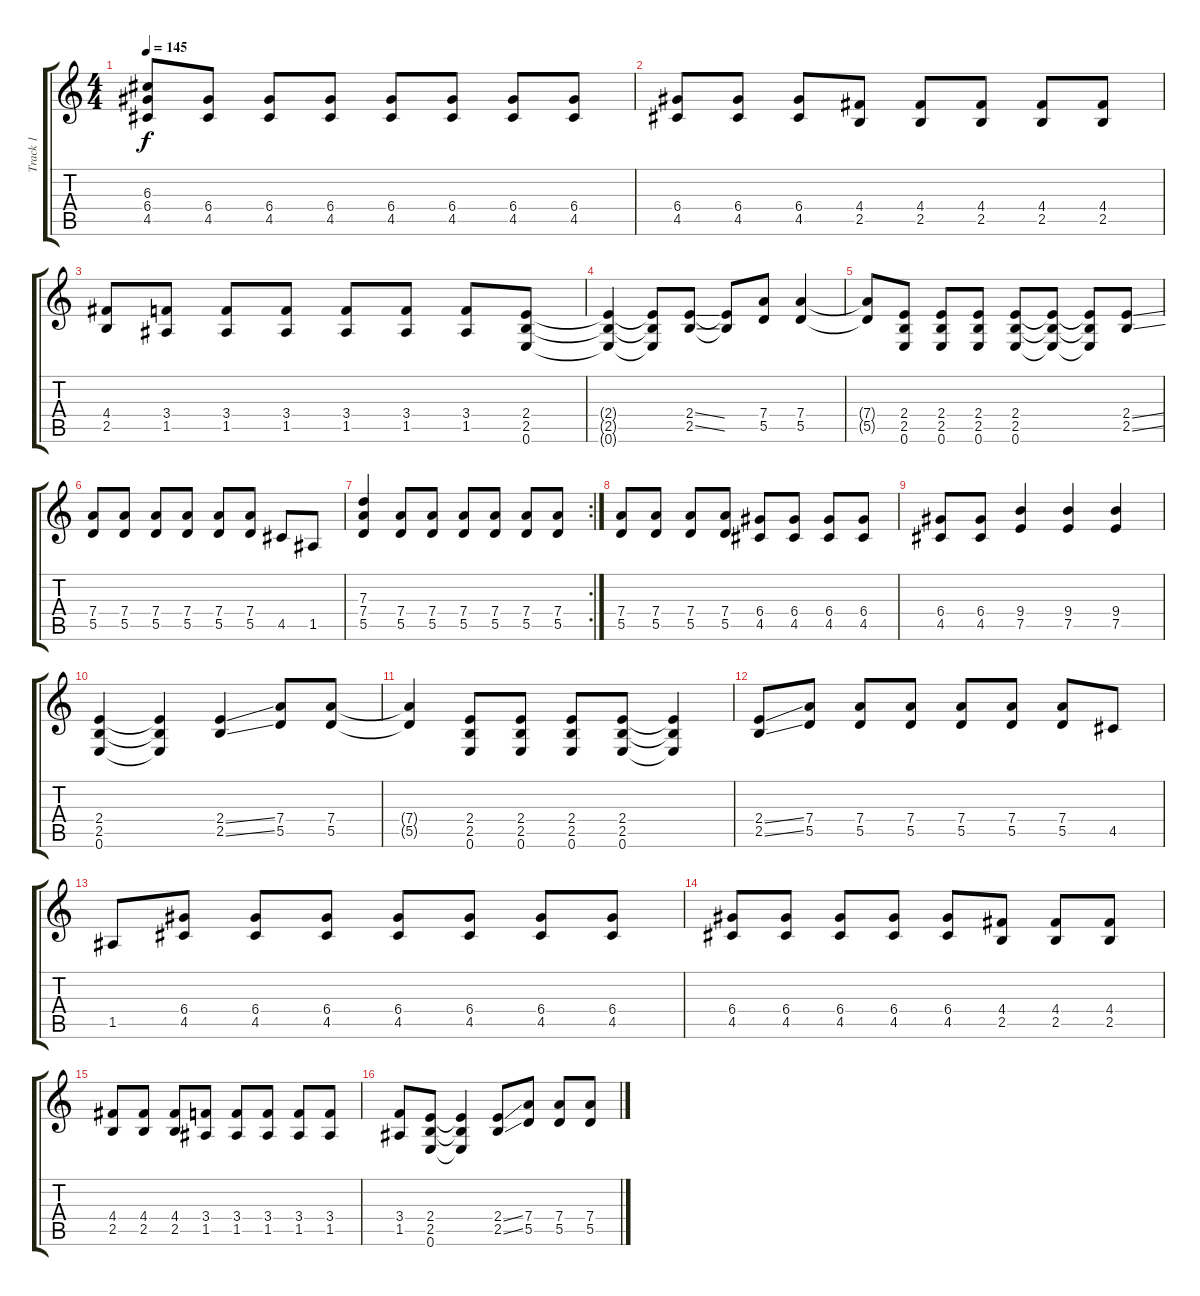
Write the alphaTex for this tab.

\track ("Track 1" "Track 1") {instrument distortionguitar}
\staff {score tabs}
\tuning (E4 B3 G3 D3 A2 E2) {hide}
\ts (4 4)
\tempo 145
\clef g2
\ks c
(6.3{t} 6.4{t} 4.5{t}).8{dy f} (6.4 4.5).8 (6.4 4.5).8 (6.4 4.5).8 (6.4 4.5).8 (6.4 4.5).8 (6.4 4.5).8 (6.4 4.5).8 |
(6.4 4.5).8 (6.4 4.5).8 (6.4 4.5).8 (4.4 2.5).8 (4.4 2.5).8 (4.4 2.5).8 (4.4 2.5).8 (4.4 2.5).8 |
(4.4 2.5).8 (3.4 1.5).8 (3.4 1.5).8 (3.4 1.5).8 (3.4 1.5).8 (3.4 1.5).8 (3.4 1.5).8 (2.4 2.5 0.6).8 |
(2.4{t} 2.5{t} 0.6{t}).4 (2.4{t} 2.5{t} 0.6{t}).8 (2.4{ss} 2.5{ss}).8 (2.4{t} 2.5{t}).8 (7.4 5.5).8 (7.4 5.5).4 |
(7.4{t} 5.5{t}).8 (2.4 2.5 0.6).8 (2.4 2.5 0.6).8 (2.4 2.5 0.6).8 (2.4 2.5 0.6).8 (2.4{t} 2.5{t} 0.6{t}).8 (2.4{t} 2.5{t} 0.6{t}).8 (2.4{ss} 2.5{ss}).8 |
(7.4 5.5).8 (7.4 5.5).8 (7.4 5.5).8 (7.4 5.5).8 (7.4 5.5).8 (7.4 5.5).8 4.5.8 1.5.8 |
\rc 2
(7.3 7.4 5.5).4 (7.4 5.5).8 (7.4 5.5).8 (7.4 5.5).8 (7.4 5.5).8 (7.4 5.5).8 (7.4 5.5).8 |
(7.4 5.5).8 (7.4 5.5).8 (7.4 5.5).8 (7.4 5.5).8 (6.4 4.5).8 (6.4 4.5).8 (6.4 4.5).8 (6.4 4.5).8 |
(6.4 4.5).8 (6.4 4.5).8 (9.4 7.5).4 (9.4 7.5).4 (9.4 7.5).4 |
(2.4 2.5 0.6).4 (2.4{t} 2.5{t} 0.6{t}).4 (2.4{ss} 2.5{ss}).4 (7.4 5.5).8 (7.4 5.5).8 |
(7.4{t} 5.5{t}).4 (2.4 2.5 0.6).8 (2.4 2.5 0.6).8 (2.4 2.5 0.6).8 (2.4 2.5 0.6).8 (2.4{t} 2.5{t} 0.6{t}).4 |
(2.4{ss} 2.5{ss}).8 (7.4 5.5).8 (7.4 5.5).8 (7.4 5.5).8 (7.4 5.5).8 (7.4 5.5).8 (7.4 5.5).8 4.5.8 |
1.5.8 (6.4 4.5).8 (6.4 4.5).8 (6.4 4.5).8 (6.4 4.5).8 (6.4 4.5).8 (6.4 4.5).8 (6.4 4.5).8 |
(6.4 4.5).8 (6.4 4.5).8 (6.4 4.5).8 (6.4 4.5).8 (6.4 4.5).8 (4.4 2.5).8 (4.4 2.5).8 (4.4 2.5).8 |
(4.4 2.5).8 (4.4 2.5).8 (4.4 2.5).8 (3.4 1.5).8 (3.4 1.5).8 (3.4 1.5).8 (3.4 1.5).8 (3.4 1.5).8 |
(3.4 1.5).8 (2.4 2.5 0.6).8 (2.4{t} 2.5{t} 0.6{t}).4 (2.4{ss} 2.5{ss}).8 (7.4 5.5).8 (7.4 5.5).8 (7.4 5.5).8
